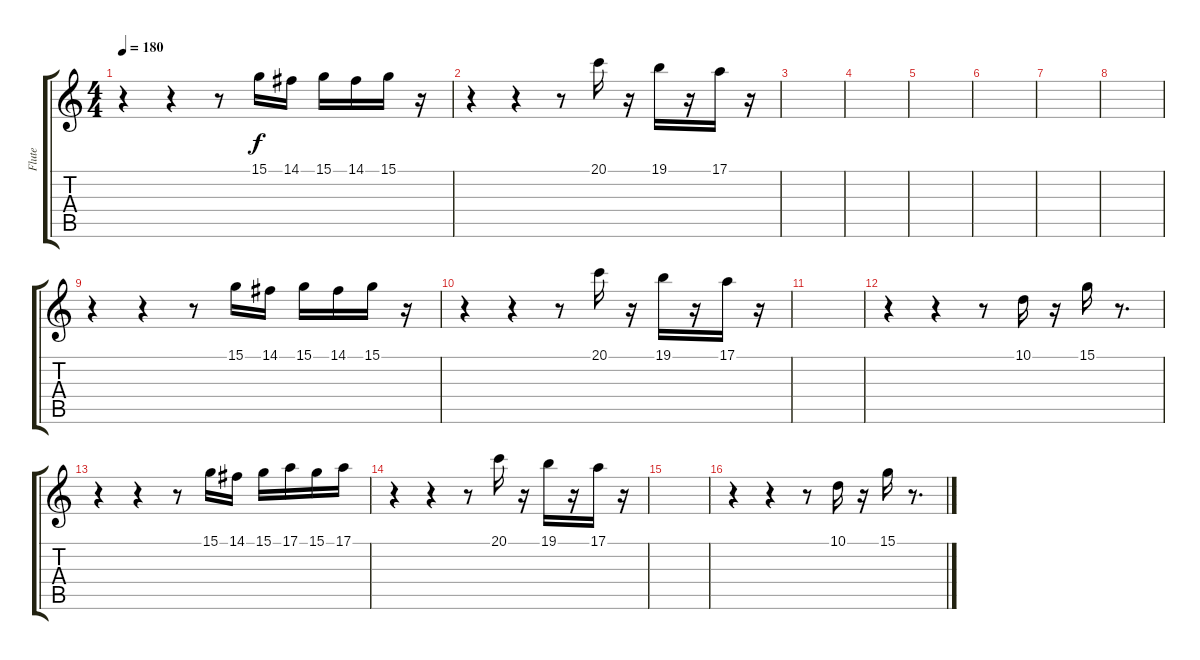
\track ("Flute" "Flute") {instrument flute}
\staff {score tabs}
\tuning (E4 B3 G3 D3 A2 E2) {hide}
\ts (4 4)
\tempo 180
\clef g2
\ks c
r.4{dy f} r.4 r.8 15.1.16 14.1.16 15.1.16 14.1.16 15.1.16 r.16 |
r.4 r.4 r.8 20.1.16 r.16 19.1.16 r.16 17.1.16 r.16 |
|
|
|
|
|
|
r.4 r.4 r.8 15.1.16 14.1.16 15.1.16 14.1.16 15.1.16 r.16 |
r.4 r.4 r.8 20.1.16 r.16 19.1.16 r.16 17.1.16 r.16 |
|
r.4 r.4 r.8 10.1.16 r.16 15.1.16 r.8{d} |
r.4 r.4 r.8 15.1.16 14.1.16 15.1.16 17.1.16 15.1.16 17.1.16 |
r.4 r.4 r.8 20.1.16 r.16 19.1.16 r.16 17.1.16 r.16 |
|
r.4 r.4 r.8 10.1.16 r.16 15.1.16 r.8{d}
